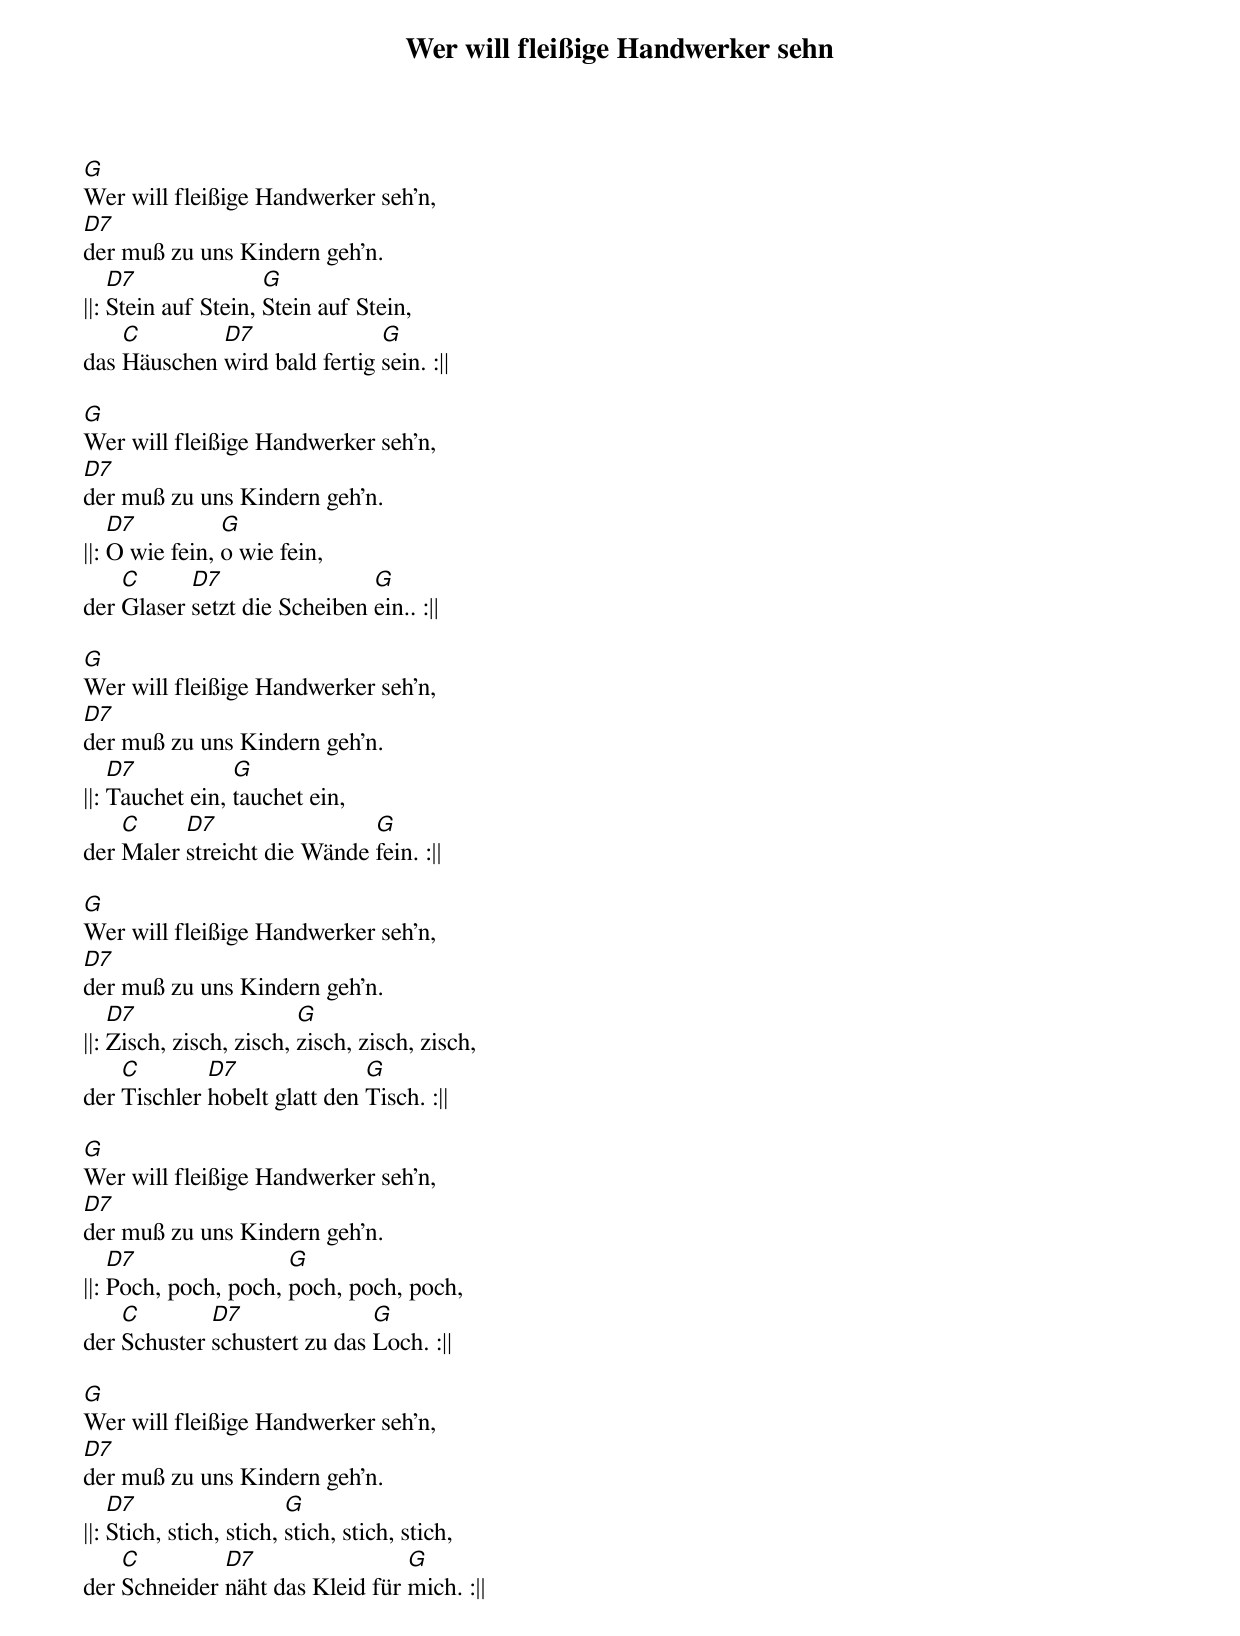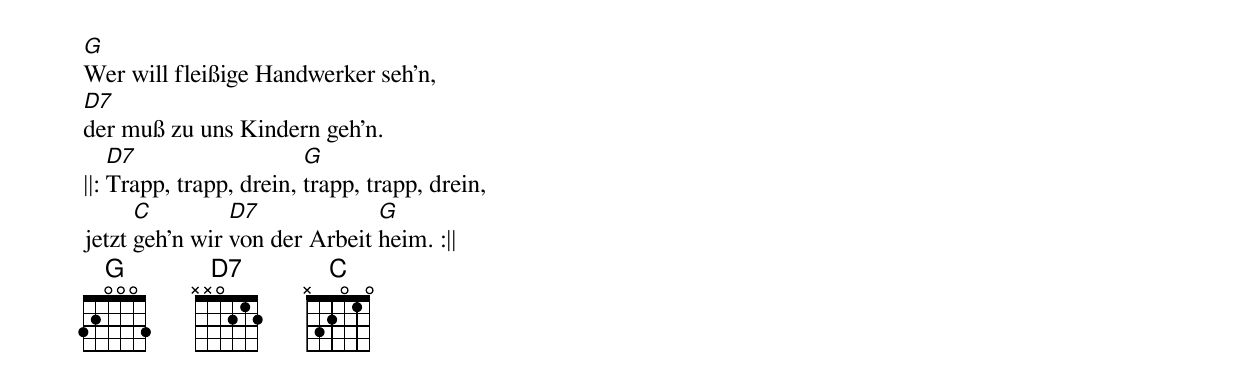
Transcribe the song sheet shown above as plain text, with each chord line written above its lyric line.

Wer will fleißige Handwerker sehn

G
Wer will fleißige Handwerker seh'n,
D7
der muß zu uns Kindern geh'n.
    D7               G
||: Stein auf Stein, Stein auf Stein,
    C        D7               G
das Häuschen wird bald fertig sein. :||

G
Wer will fleißige Handwerker seh'n,
D7
der muß zu uns Kindern geh'n.
    D7          G
||: O wie fein, o wie fein,
    C      D7                 G
der Glaser setzt die Scheiben ein.. :||

G
Wer will fleißige Handwerker seh'n,
D7
der muß zu uns Kindern geh'n.
    D7           G
||: Tauchet ein, tauchet ein,
    C     D7                 G
der Maler streicht die Wände fein. :||

G
Wer will fleißige Handwerker seh'n,
D7
der muß zu uns Kindern geh'n.
    D7                   G
||: Zisch, zisch, zisch, zisch, zisch, zisch,
    C        D7               G
der Tischler hobelt glatt den Tisch. :||

G
Wer will fleißige Handwerker seh'n,
D7
der muß zu uns Kindern geh'n.
    D7                G
||: Poch, poch, poch, poch, poch, poch,
    C        D7               G
der Schuster schustert zu das Loch. :||

G
Wer will fleißige Handwerker seh'n,
D7
der muß zu uns Kindern geh'n.
    D7                   G
||: Stich, stich, stich, stich, stich, stich,
    C         D7                 G
der Schneider näht das Kleid für mich. :||

G
Wer will fleißige Handwerker seh'n,
D7
der muß zu uns Kindern geh'n.
    D7                   G
||: Trapp, trapp, drein, trapp, trapp, drein,
      C         D7             G
jetzt geh'n wir von der Arbeit heim. :||
